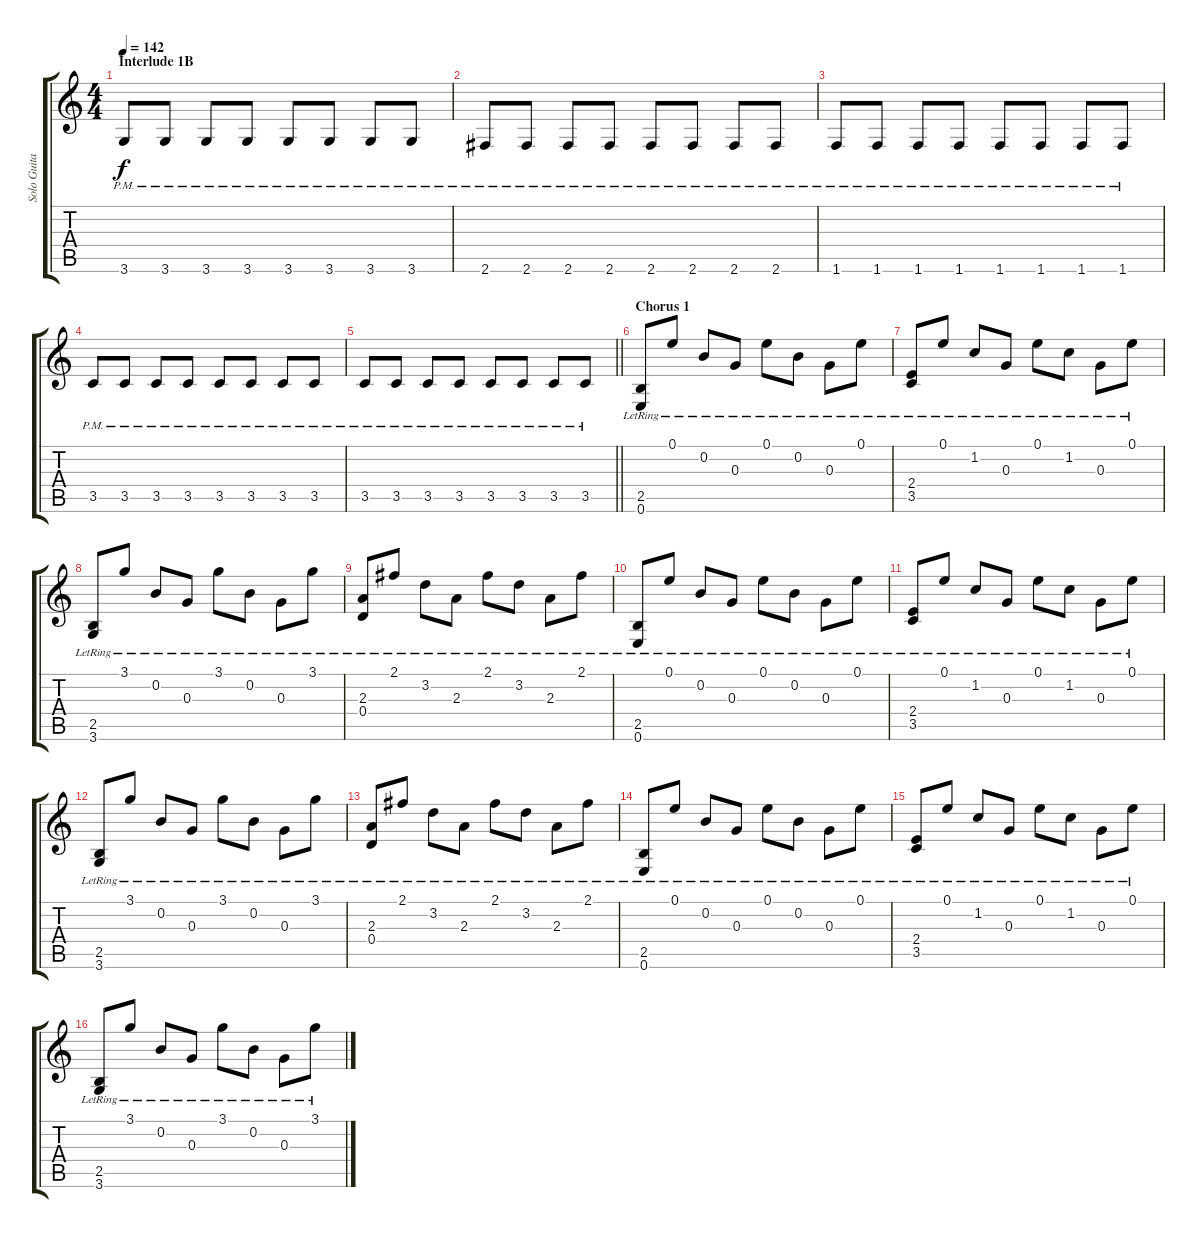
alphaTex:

\track ("Solo Guitar" "Solo Guita") {instrument electricguitarclean}
\staff {score tabs}
\tuning (E4 B3 G3 D3 A2 E2) {hide}
\ts (4 4)
\section ("" "Interlude 1B")
\tempo 142
\clef g2
\ks c
3.6{pm}.8{dy f instrument electricguitarclean} 3.6{pm}.8 3.6{pm}.8 3.6{pm}.8 3.6{pm}.8 3.6{pm}.8 3.6{pm}.8 3.6{pm}.8 |
2.6{pm}.8 2.6{pm}.8 2.6{pm}.8 2.6{pm}.8 2.6{pm}.8 2.6{pm}.8 2.6{pm}.8 2.6{pm}.8 |
1.6{pm}.8 1.6{pm}.8 1.6{pm}.8 1.6{pm}.8 1.6{pm}.8 1.6{pm}.8 1.6{pm}.8 1.6{pm}.8 |
3.5{pm}.8 3.5{pm}.8 3.5{pm}.8 3.5{pm}.8 3.5{pm}.8 3.5{pm}.8 3.5{pm}.8 3.5{pm}.8 |
\barLineRight lightlight
3.5{pm}.8 3.5{pm}.8 3.5{pm}.8 3.5{pm}.8 3.5{pm}.8 3.5{pm}.8 3.5{pm}.8 3.5{pm}.8 |
\section ("" "Chorus 1")
(2.5{lr} 0.6{lr}).8 0.1{lr}.8 0.2{lr}.8 0.3{lr}.8 0.1{lr}.8 0.2{lr}.8 0.3{lr}.8 0.1{lr}.8 |
(2.4{lr} 3.5{lr}).8 0.1{lr}.8 1.2{lr}.8 0.3{lr}.8 0.1{lr}.8 1.2{lr}.8 0.3{lr}.8 0.1{lr}.8 |
(2.5{lr} 3.6{lr}).8 3.1{lr}.8 0.2{lr}.8 0.3{lr}.8 3.1{lr}.8 0.2{lr}.8 0.3{lr}.8 3.1{lr}.8 |
(2.3{lr} 0.4{lr}).8 2.1{lr}.8 3.2{lr}.8 2.3{lr}.8 2.1{lr}.8 3.2{lr}.8 2.3{lr}.8 2.1{lr}.8 |
(2.5{lr} 0.6{lr}).8 0.1{lr}.8 0.2{lr}.8 0.3{lr}.8 0.1{lr}.8 0.2{lr}.8 0.3{lr}.8 0.1{lr}.8 |
(2.4{lr} 3.5{lr}).8 0.1{lr}.8 1.2{lr}.8 0.3{lr}.8 0.1{lr}.8 1.2{lr}.8 0.3{lr}.8 0.1{lr}.8 |
(2.5{lr} 3.6{lr}).8 3.1{lr}.8 0.2{lr}.8 0.3{lr}.8 3.1{lr}.8 0.2{lr}.8 0.3{lr}.8 3.1{lr}.8 |
(2.3{lr} 0.4{lr}).8 2.1{lr}.8 3.2{lr}.8 2.3{lr}.8 2.1{lr}.8 3.2{lr}.8 2.3{lr}.8 2.1{lr}.8 |
(2.5{lr} 0.6{lr}).8 0.1{lr}.8 0.2{lr}.8 0.3{lr}.8 0.1{lr}.8 0.2{lr}.8 0.3{lr}.8 0.1{lr}.8 |
(2.4{lr} 3.5{lr}).8 0.1{lr}.8 1.2{lr}.8 0.3{lr}.8 0.1{lr}.8 1.2{lr}.8 0.3{lr}.8 0.1{lr}.8 |
(2.5{lr} 3.6{lr}).8 3.1{lr}.8 0.2{lr}.8 0.3{lr}.8 3.1{lr}.8 0.2{lr}.8 0.3{lr}.8 3.1{lr}.8
